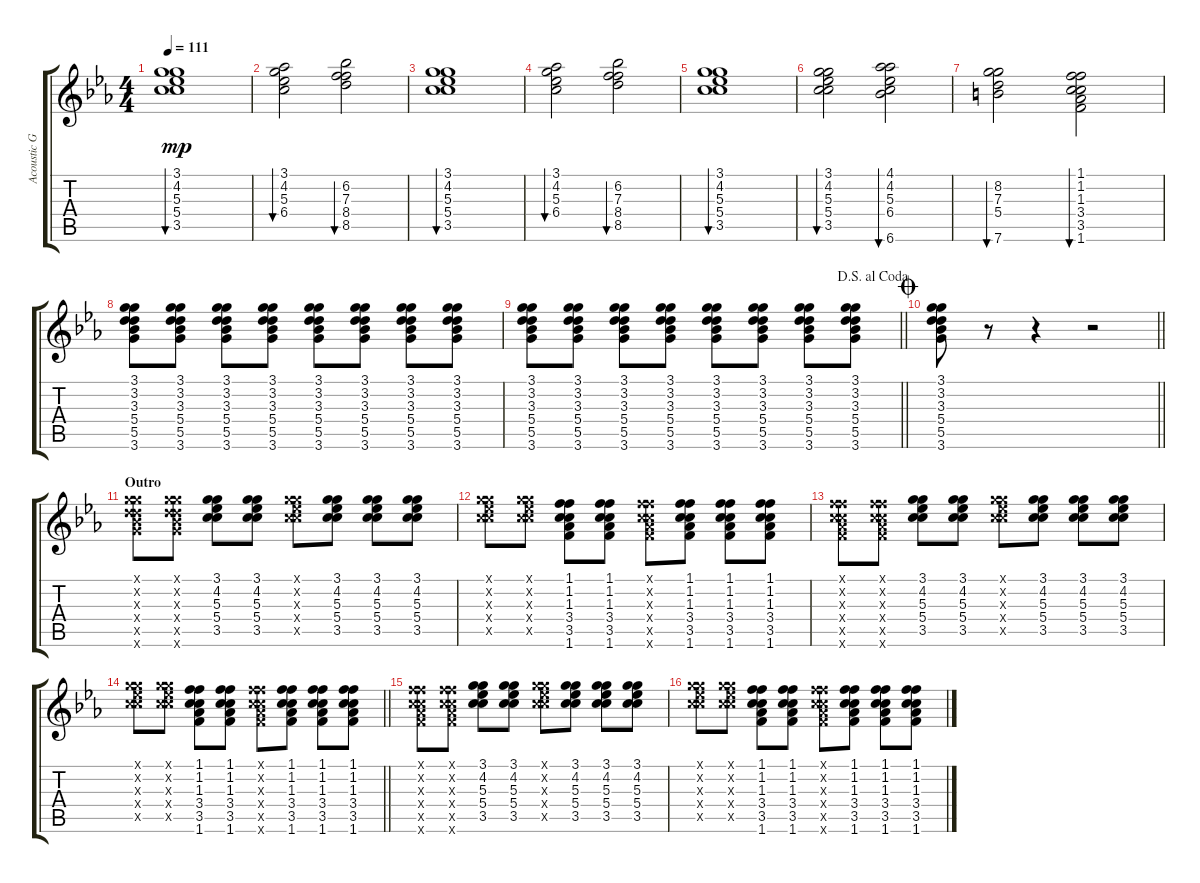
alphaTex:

\track ("Acoustic Gtr.(Steel)" "Acoustic G") {instrument acousticguitarsteel}
\staff {score tabs}
\tuning (E4 B3 G3 D4 A3 E3) {hide}
\ts (4 4)
\tempo 111
\clef g2
\ks eb
(3.1 4.2 5.3 5.4 3.5).1{bu 60 dy mp} |
(3.1 4.2 5.3 6.4).2{bu 60} (6.2 7.3 8.4 8.5).2{bu 60} |
(3.1 4.2 5.3 5.4 3.5).1{bu 60} |
(3.1 4.2 5.3 6.4).2{bu 60} (6.2 7.3 8.4 8.5).2{bu 60} |
(3.1 4.2 5.3 5.4 3.5).1{bu 60} |
(3.1 4.2 5.3 5.4 3.5).2{bu 60} (4.1 4.2 5.3 6.4 6.6).2{bu 60} |
(8.2 7.3 5.4 7.6).2{bu 60} (1.1 1.2 1.3 3.4 3.5 1.6).2{bu 60} |
(3.1 3.2 3.3 5.4 5.5 3.6).8 (3.1 3.2 3.3 5.4 5.5 3.6).8 (3.1 3.2 3.3 5.4 5.5 3.6).8 (3.1 3.2 3.3 5.4 5.5 3.6).8 (3.1 3.2 3.3 5.4 5.5 3.6).8 (3.1 3.2 3.3 5.4 5.5 3.6).8 (3.1 3.2 3.3 5.4 5.5 3.6).8 (3.1 3.2 3.3 5.4 5.5 3.6).8 |
\jump dalsegnoalcoda
\barLineRight lightlight
(3.1 3.2 3.3 5.4 5.5 3.6).8 (3.1 3.2 3.3 5.4 5.5 3.6).8 (3.1 3.2 3.3 5.4 5.5 3.6).8 (3.1 3.2 3.3 5.4 5.5 3.6).8 (3.1 3.2 3.3 5.4 5.5 3.6).8 (3.1 3.2 3.3 5.4 5.5 3.6).8 (3.1 3.2 3.3 5.4 5.5 3.6).8 (3.1 3.2 3.3 5.4 5.5 3.6).8 |
\jump coda
\barLineRight lightlight
(3.1 3.2 3.3 5.4 5.5 3.6).8 r.8 r.4 r.2 |
\section ("" "Outro")
(3.1{x} 3.2{x} 3.3{x} 5.4{x} 5.5{x} 3.6{x}).8 (3.1{x} 3.2{x} 3.3{x} 5.4{x} 5.5{x} 3.6{x}).8 (3.1 4.2 5.3 5.4 3.5).8 (3.1 4.2 5.3 5.4 3.5).8 (3.1{x} 4.2{x} 5.3{x} 5.4{x} 3.5{x}).8 (3.1 4.2 5.3 5.4 3.5).8 (3.1 4.2 5.3 5.4 3.5).8 (3.1 4.2 5.3 5.4 3.5).8 |
(3.1{x} 4.2{x} 5.3{x} 5.4{x} 3.5{x}).8 (3.1{x} 4.2{x} 5.3{x} 5.4{x} 3.5{x}).8 (1.1 1.2 1.3 3.4 3.5 1.6).8 (1.1 1.2 1.3 3.4 3.5 1.6).8 (1.1{x} 1.2{x} 1.3{x} 3.4{x} 3.5{x} 1.6{x}).8 (1.1 1.2 1.3 3.4 3.5 1.6).8 (1.1 1.2 1.3 3.4 3.5 1.6).8 (1.1 1.2 1.3 3.4 3.5 1.6).8 |
(1.1{x} 1.2{x} 1.3{x} 3.4{x} 3.5{x} 1.6{x}).8 (1.1{x} 1.2{x} 1.3{x} 3.4{x} 3.5{x} 1.6{x}).8 (3.1 4.2 5.3 5.4 3.5).8 (3.1 4.2 5.3 5.4 3.5).8 (3.1{x} 4.2{x} 5.3{x} 5.4{x} 3.5{x}).8 (3.1 4.2 5.3 5.4 3.5).8 (3.1 4.2 5.3 5.4 3.5).8 (3.1 4.2 5.3 5.4 3.5).8 |
\barLineRight lightlight
(3.1{x} 4.2{x} 5.3{x} 5.4{x} 3.5{x}).8 (3.1{x} 4.2{x} 5.3{x} 5.4{x} 3.5{x}).8 (1.1 1.2 1.3 3.4 3.5 1.6).8 (1.1 1.2 1.3 3.4 3.5 1.6).8 (1.1{x} 1.2{x} 1.3{x} 3.4{x} 3.5{x} 1.6{x}).8 (1.1 1.2 1.3 3.4 3.5 1.6).8 (1.1 1.2 1.3 3.4 3.5 1.6).8 (1.1 1.2 1.3 3.4 3.5 1.6).8 |
(1.1{x} 1.2{x} 1.3{x} 3.4{x} 3.5{x} 1.6{x}).8 (1.1{x} 1.2{x} 1.3{x} 3.4{x} 3.5{x} 1.6{x}).8 (3.1 4.2 5.3 5.4 3.5).8 (3.1 4.2 5.3 5.4 3.5).8 (3.1{x} 4.2{x} 5.3{x} 5.4{x} 3.5{x}).8 (3.1 4.2 5.3 5.4 3.5).8 (3.1 4.2 5.3 5.4 3.5).8 (3.1 4.2 5.3 5.4 3.5).8 |
(3.1{x} 4.2{x} 5.3{x} 5.4{x} 3.5{x}).8 (3.1{x} 4.2{x} 5.3{x} 5.4{x} 3.5{x}).8 (1.1 1.2 1.3 3.4 3.5 1.6).8 (1.1 1.2 1.3 3.4 3.5 1.6).8 (1.1{x} 1.2{x} 1.3{x} 3.4{x} 3.5{x} 1.6{x}).8 (1.1 1.2 1.3 3.4 3.5 1.6).8 (1.1 1.2 1.3 3.4 3.5 1.6).8 (1.1 1.2 1.3 3.4 3.5 1.6).8
